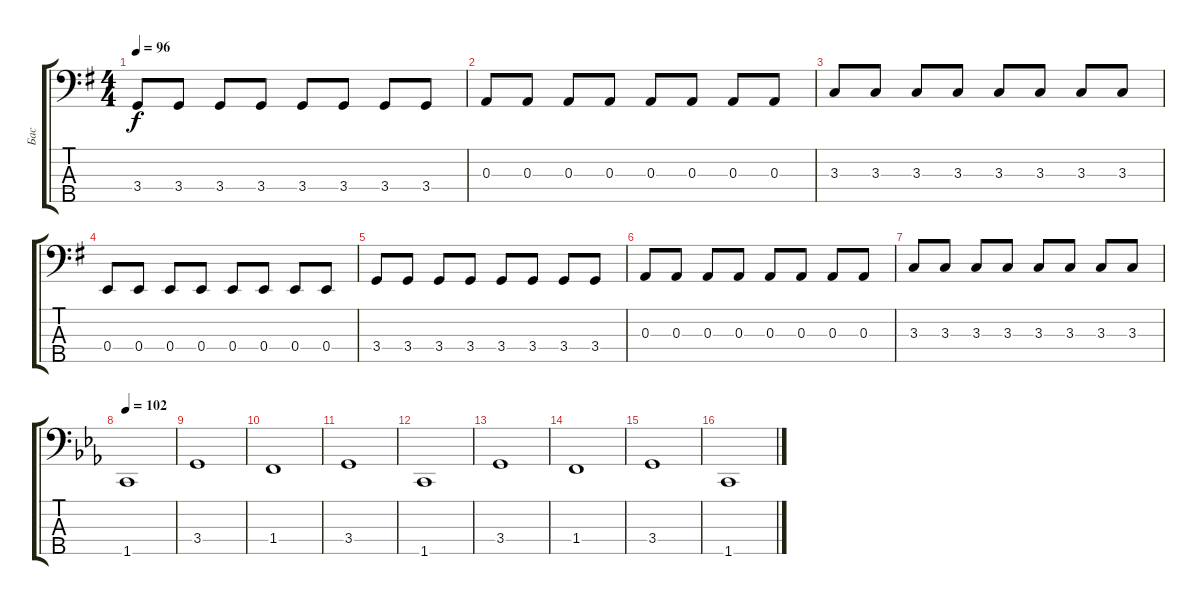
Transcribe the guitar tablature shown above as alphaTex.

\track ("Бас" "Бас") {instrument electricbassfinger}
\staff {score tabs}
\tuning (G2 D2 A1 E1 B0) {hide}
\ts (4 4)
\tempo 96
\clef f4
\ks eminor
3.4.8{dy f} 3.4.8 3.4.8 3.4.8 3.4.8 3.4.8 3.4.8 3.4.8 |
0.3.8 0.3.8 0.3.8 0.3.8 0.3.8 0.3.8 0.3.8 0.3.8 |
3.3.8 3.3.8 3.3.8 3.3.8 3.3.8 3.3.8 3.3.8 3.3.8 |
0.4.8 0.4.8 0.4.8 0.4.8 0.4.8 0.4.8 0.4.8 0.4.8 |
3.4.8 3.4.8 3.4.8 3.4.8 3.4.8 3.4.8 3.4.8 3.4.8 |
0.3.8 0.3.8 0.3.8 0.3.8 0.3.8 0.3.8 0.3.8 0.3.8 |
3.3.8 3.3.8 3.3.8 3.3.8 3.3.8 3.3.8 3.3.8 3.3.8 |
\tempo 102
\ks cminor
1.5.1 |
3.4.1 |
1.4.1 |
3.4.1 |
1.5.1 |
3.4.1 |
1.4.1 |
3.4.1 |
1.5.1
